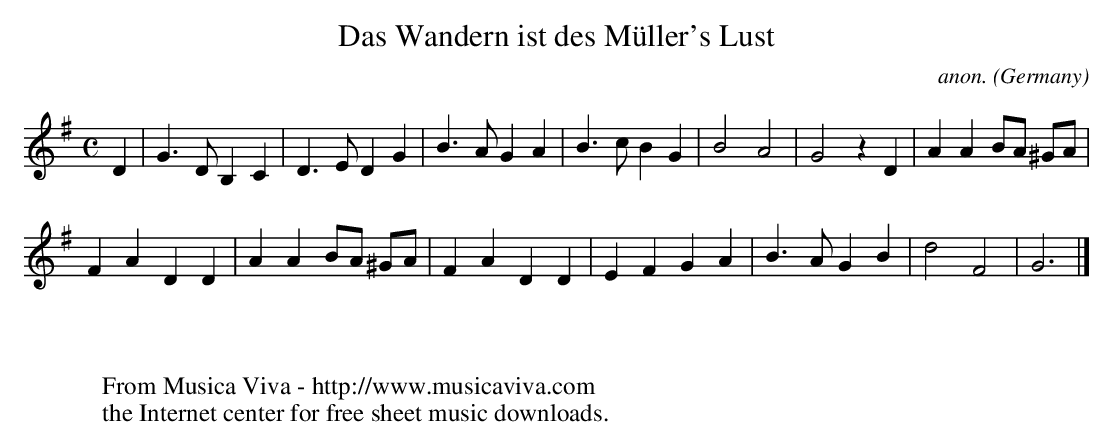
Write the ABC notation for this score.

X:1
T:Das Wandern ist des M\"uller's Lust
C:anon.
O:Germany
M:C
L:1/4
K:G
D|G>DB,C|D>EDG|B>AGA|B>cBG|B2A2|G2zD|AAB/A/ ^G/A/|
FADD|AAB/A/ ^G/A/|FADD|EFGA|B>AGB|d2F2|G3|]
W:
W:
W:  From Musica Viva - http://www.musicaviva.com
W:  the Internet center for free sheet music downloads.
